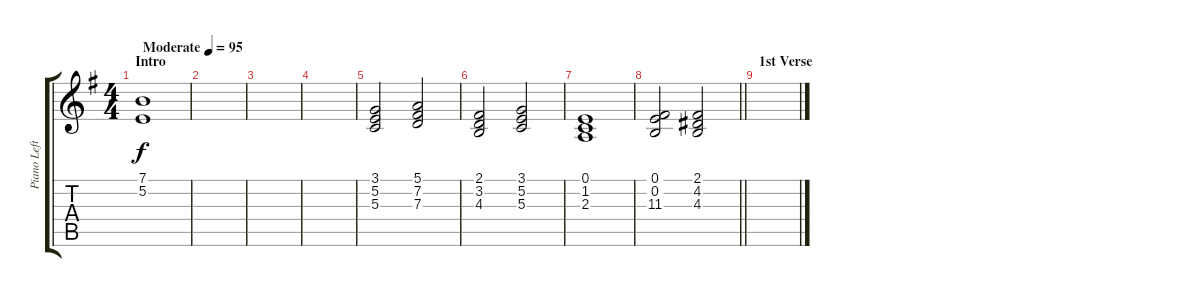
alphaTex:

\track ("Piano Left" "Piano Left") {instrument acousticgrandpiano}
\staff {score tabs}
\tuning (E4 B3 G3 D3 A2 E2) {hide}
\ts (4 4)
\section ("" "Intro")
\tempo (95 "Moderate")
\clef g2
\ks g
(7.1 5.2).1{dy f instrument acousticgrandpiano} |
|
|
|
(3.1 5.2 5.3).2 (5.1 7.2 7.3).2 |
(2.1 3.2 4.3).2 (3.1 5.2 5.3).2 |
(0.1 1.2 2.3).1 |
\barLineRight lightlight
(0.1 0.2 11.3).2 (2.1 4.2 4.3).2 |
\section ("" "1st Verse")
